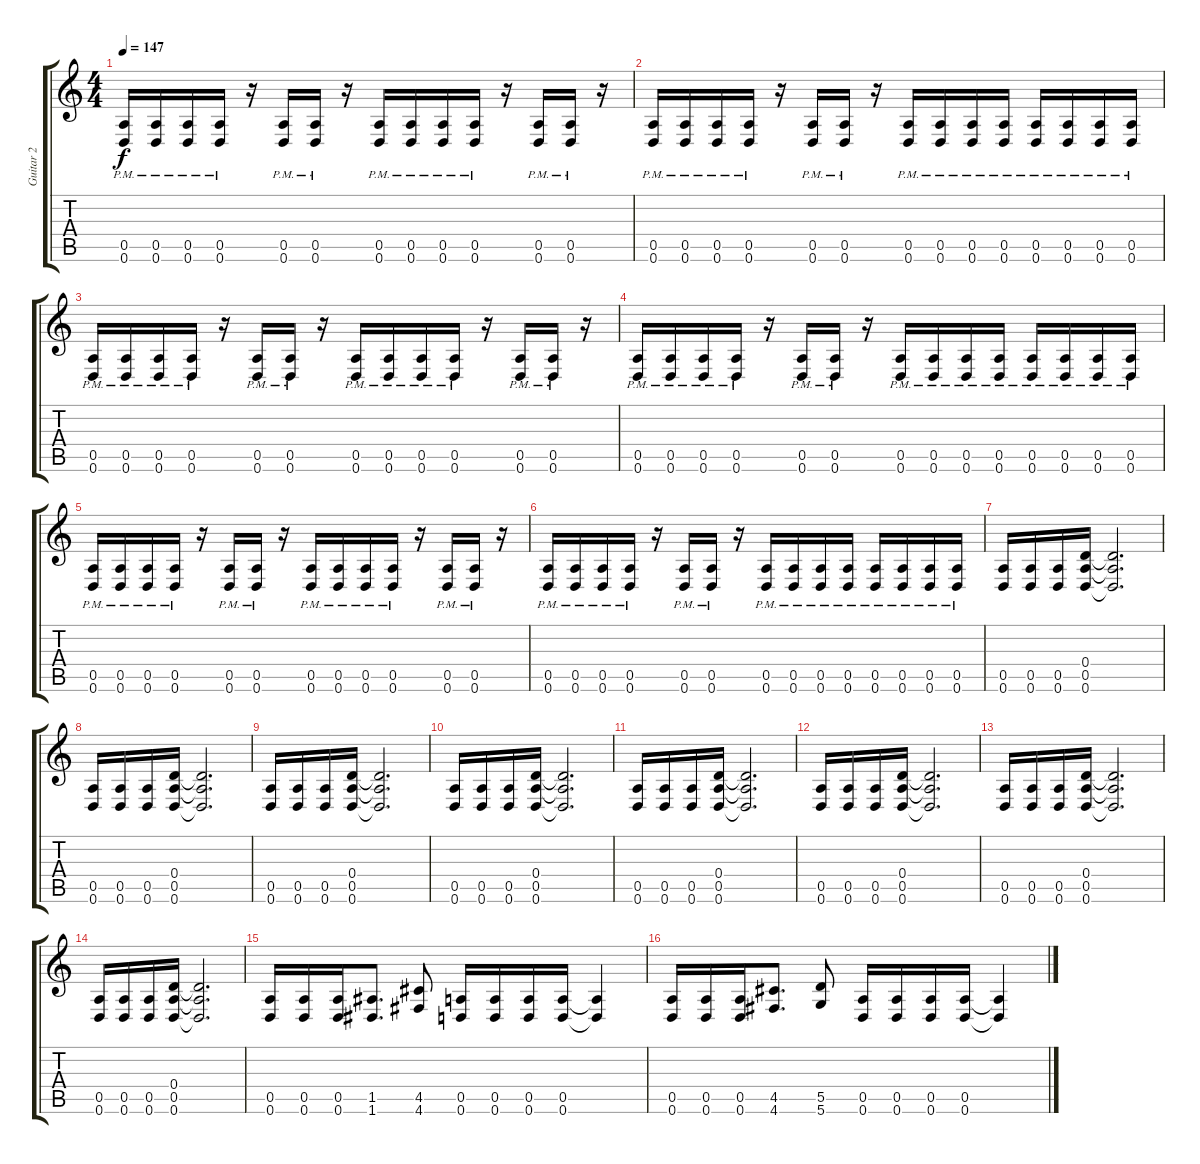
\track ("Guitar 2" "Guitar 2") {instrument distortionguitar}
\staff {score tabs}
\tuning (E4 B3 G3 D3 A2 D2) {hide}
\ts (4 4)
\tempo 147
\clef g2
\ks c
(0.5{pm} 0.6{pm}).16{dy f} (0.5{pm} 0.6{pm}).16 (0.5{pm} 0.6{pm}).16 (0.5{pm} 0.6{pm}).16 r.16 (0.5{pm} 0.6{pm}).16 (0.5{pm} 0.6{pm}).16 r.16 (0.5{pm} 0.6{pm}).16 (0.5{pm} 0.6{pm}).16 (0.5{pm} 0.6{pm}).16 (0.5{pm} 0.6{pm}).16 r.16 (0.5{pm} 0.6{pm}).16 (0.5{pm} 0.6{pm}).16 r.16 |
(0.5{pm} 0.6{pm}).16 (0.5{pm} 0.6{pm}).16 (0.5{pm} 0.6{pm}).16 (0.5{pm} 0.6{pm}).16 r.16 (0.5{pm} 0.6{pm}).16 (0.5{pm} 0.6{pm}).16 r.16 (0.5{pm} 0.6{pm}).16 (0.5{pm} 0.6{pm}).16 (0.5{pm} 0.6{pm}).16 (0.5{pm} 0.6{pm}).16 (0.5{pm} 0.6{pm}).16 (0.5{pm} 0.6{pm}).16 (0.5{pm} 0.6{pm}).16 (0.5{pm} 0.6{pm}).16 |
(0.5{pm} 0.6{pm}).16 (0.5{pm} 0.6{pm}).16 (0.5{pm} 0.6{pm}).16 (0.5{pm} 0.6{pm}).16 r.16 (0.5{pm} 0.6{pm}).16 (0.5{pm} 0.6{pm}).16 r.16 (0.5{pm} 0.6{pm}).16 (0.5{pm} 0.6{pm}).16 (0.5{pm} 0.6{pm}).16 (0.5{pm} 0.6{pm}).16 r.16 (0.5{pm} 0.6{pm}).16 (0.5{pm} 0.6{pm}).16 r.16 |
(0.5{pm} 0.6{pm}).16 (0.5{pm} 0.6{pm}).16 (0.5{pm} 0.6{pm}).16 (0.5{pm} 0.6{pm}).16 r.16 (0.5{pm} 0.6{pm}).16 (0.5{pm} 0.6{pm}).16 r.16 (0.5{pm} 0.6{pm}).16 (0.5{pm} 0.6{pm}).16 (0.5{pm} 0.6{pm}).16 (0.5{pm} 0.6{pm}).16 (0.5{pm} 0.6{pm}).16 (0.5{pm} 0.6{pm}).16 (0.5{pm} 0.6{pm}).16 (0.5{pm} 0.6{pm}).16 |
(0.5{pm} 0.6{pm}).16 (0.5{pm} 0.6{pm}).16 (0.5{pm} 0.6{pm}).16 (0.5{pm} 0.6{pm}).16 r.16 (0.5{pm} 0.6{pm}).16 (0.5{pm} 0.6{pm}).16 r.16 (0.5{pm} 0.6{pm}).16 (0.5{pm} 0.6{pm}).16 (0.5{pm} 0.6{pm}).16 (0.5{pm} 0.6{pm}).16 r.16 (0.5{pm} 0.6{pm}).16 (0.5{pm} 0.6{pm}).16 r.16 |
(0.5{pm} 0.6{pm}).16 (0.5{pm} 0.6{pm}).16 (0.5{pm} 0.6{pm}).16 (0.5{pm} 0.6{pm}).16 r.16 (0.5{pm} 0.6{pm}).16 (0.5{pm} 0.6{pm}).16 r.16 (0.5{pm} 0.6{pm}).16 (0.5{pm} 0.6{pm}).16 (0.5{pm} 0.6{pm}).16 (0.5{pm} 0.6{pm}).16 (0.5{pm} 0.6{pm}).16 (0.5{pm} 0.6{pm}).16 (0.5{pm} 0.6{pm}).16 (0.5{pm} 0.6{pm}).16 |
(0.5 0.6).16 (0.5 0.6).16 (0.5 0.6).16 (0.4 0.5 0.6).16 (0.4{t} 0.5{t} 0.6{t}).2{d} |
(0.5 0.6).16 (0.5 0.6).16 (0.5 0.6).16 (0.4 0.5 0.6).16 (0.4{t} 0.5{t} 0.6{t}).2{d} |
(0.5 0.6).16 (0.5 0.6).16 (0.5 0.6).16 (0.4 0.5 0.6).16 (0.4{t} 0.5{t} 0.6{t}).2{d} |
(0.5 0.6).16 (0.5 0.6).16 (0.5 0.6).16 (0.4 0.5 0.6).16 (0.4{t} 0.5{t} 0.6{t}).2{d} |
(0.5 0.6).16 (0.5 0.6).16 (0.5 0.6).16 (0.4 0.5 0.6).16 (0.4{t} 0.5{t} 0.6{t}).2{d} |
(0.5 0.6).16 (0.5 0.6).16 (0.5 0.6).16 (0.4 0.5 0.6).16 (0.4{t} 0.5{t} 0.6{t}).2{d} |
(0.5 0.6).16 (0.5 0.6).16 (0.5 0.6).16 (0.4 0.5 0.6).16 (0.4{t} 0.5{t} 0.6{t}).2{d} |
(0.5 0.6).16 (0.5 0.6).16 (0.5 0.6).16 (0.4 0.5 0.6).16 (0.4{t} 0.5{t} 0.6{t}).2{d} |
(0.5 0.6).16 (0.5 0.6).16 (0.5 0.6).16 (1.5 1.6).8{d} (4.5 4.6).8 (0.5 0.6).16 (0.5 0.6).16 (0.5 0.6).16 (0.5 0.6).16 (0.5{t} 0.6{t}).4 |
(0.5 0.6).16 (0.5 0.6).16 (0.5 0.6).16 (4.5 4.6).8{d} (5.5 5.6).8 (0.5 0.6).16 (0.5 0.6).16 (0.5 0.6).16 (0.5 0.6).16 (0.5{t} 0.6{t}).4
